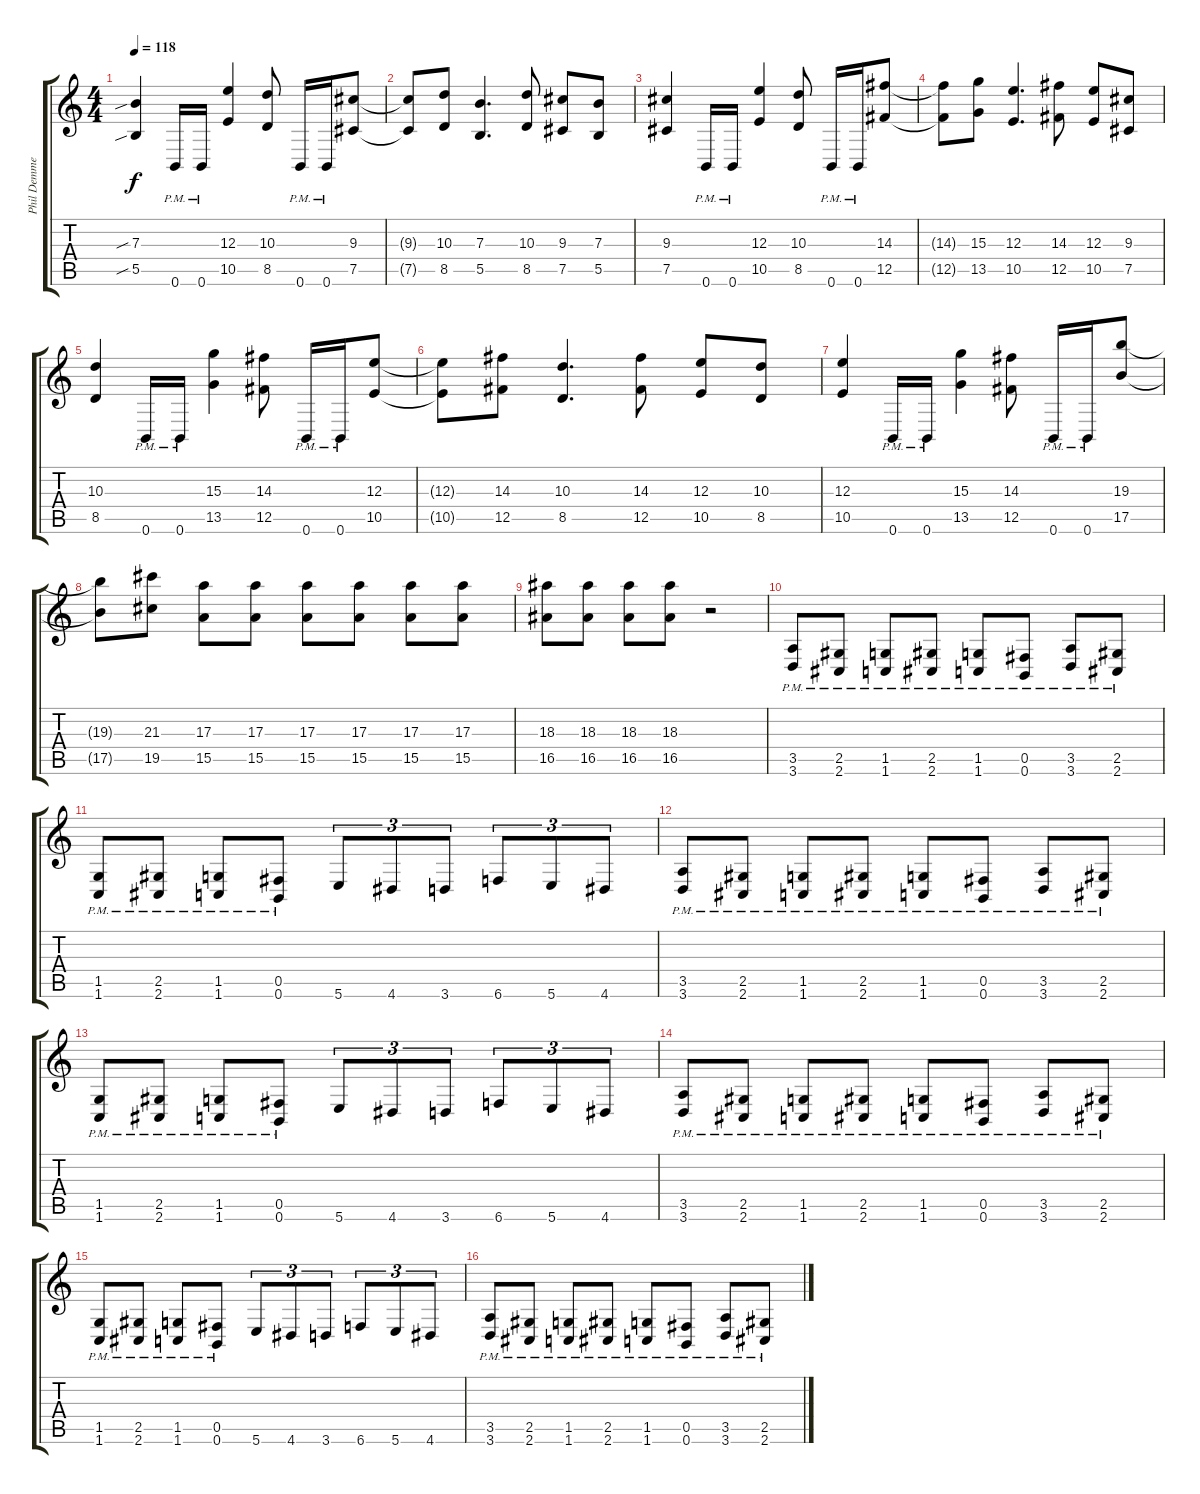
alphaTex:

\track ("Phil Demmel" "Phil Demme") {instrument electricguitarclean}
\staff {score tabs}
\tuning (Db4 Ab3 E3 B2 Gb2 B1) {hide}
\ts (4 4)
\tempo 118
\clef g2
\ks c
(7.3{sib} 5.5{sib}).4{dy f} 0.6{pm}.16 0.6{pm}.16 (12.3 10.5).4 (10.3 8.5).8 0.6{pm}.16 0.6{pm}.16 (9.3 7.5).8 |
(9.3{t} 7.5{t}).8 (10.3 8.5).8 (7.3 5.5).4{d} (10.3 8.5).8 (9.3 7.5).8 (7.3 5.5).8 |
(9.3 7.5).4 0.6{pm}.16 0.6{pm}.16 (12.3 10.5).4 (10.3 8.5).8 0.6{pm}.16 0.6{pm}.16 (14.3 12.5).8 |
(14.3{t} 12.5{t}).8 (15.3 13.5).8 (12.3 10.5).4{d} (14.3 12.5).8 (12.3 10.5).8 (9.3 7.5).8 |
(10.3 8.5).4 0.6{pm}.16 0.6{pm}.16 (15.3 13.5).4 (14.3 12.5).8 0.6{pm}.16 0.6{pm}.16 (12.3 10.5).8 |
(12.3{t} 10.5{t}).8 (14.3 12.5).8 (10.3 8.5).4{d} (14.3 12.5).8 (12.3 10.5).8 (10.3 8.5).8 |
(12.3 10.5).4 0.6{pm}.16 0.6{pm}.16 (15.3 13.5).4 (14.3 12.5).8 0.6{pm}.16 0.6{pm}.16 (19.3 17.5).8 |
(19.3{t} 17.5{t}).8 (21.3 19.5).8 (17.3 15.5).8 (17.3 15.5).8 (17.3 15.5).8 (17.3 15.5).8 (17.3 15.5).8 (17.3 15.5).8 |
(18.3 16.5).8 (18.3 16.5).8 (18.3 16.5).8 (18.3 16.5).8 r.2 |
(3.5{pm} 3.6{pm}).8 (2.5{pm} 2.6{pm}).8 (1.5{pm} 1.6{pm}).8 (2.5{pm} 2.6{pm}).8 (1.5{pm} 1.6{pm}).8 (0.5{pm} 0.6{pm}).8 (3.5{pm} 3.6{pm}).8 (2.5{pm} 2.6{pm}).8 |
(1.5{pm} 1.6{pm}).8 (2.5{pm} 2.6{pm}).8 (1.5{pm} 1.6{pm}).8 (0.5{pm} 0.6{pm}).8 5.6.8{tu (3 2)} 4.6.8{tu (3 2)} 3.6.8{tu (3 2)} 6.6.8{tu (3 2)} 5.6.8{tu (3 2)} 4.6.8{tu (3 2)} |
(3.5{pm} 3.6{pm}).8 (2.5{pm} 2.6{pm}).8 (1.5{pm} 1.6{pm}).8 (2.5{pm} 2.6{pm}).8 (1.5{pm} 1.6{pm}).8 (0.5{pm} 0.6{pm}).8 (3.5{pm} 3.6{pm}).8 (2.5{pm} 2.6{pm}).8 |
(1.5{pm} 1.6{pm}).8 (2.5{pm} 2.6{pm}).8 (1.5{pm} 1.6{pm}).8 (0.5{pm} 0.6{pm}).8 5.6.8{tu (3 2)} 4.6.8{tu (3 2)} 3.6.8{tu (3 2)} 6.6.8{tu (3 2)} 5.6.8{tu (3 2)} 4.6.8{tu (3 2)} |
(3.5{pm} 3.6{pm}).8 (2.5{pm} 2.6{pm}).8 (1.5{pm} 1.6{pm}).8 (2.5{pm} 2.6{pm}).8 (1.5{pm} 1.6{pm}).8 (0.5{pm} 0.6{pm}).8 (3.5{pm} 3.6{pm}).8 (2.5{pm} 2.6{pm}).8 |
(1.5{pm} 1.6{pm}).8 (2.5{pm} 2.6{pm}).8 (1.5{pm} 1.6{pm}).8 (0.5{pm} 0.6{pm}).8 5.6.8{tu (3 2)} 4.6.8{tu (3 2)} 3.6.8{tu (3 2)} 6.6.8{tu (3 2)} 5.6.8{tu (3 2)} 4.6.8{tu (3 2)} |
(3.5{pm} 3.6{pm}).8 (2.5{pm} 2.6{pm}).8 (1.5{pm} 1.6{pm}).8 (2.5{pm} 2.6{pm}).8 (1.5{pm} 1.6{pm}).8 (0.5{pm} 0.6{pm}).8 (3.5{pm} 3.6{pm}).8 (2.5{pm} 2.6{pm}).8
